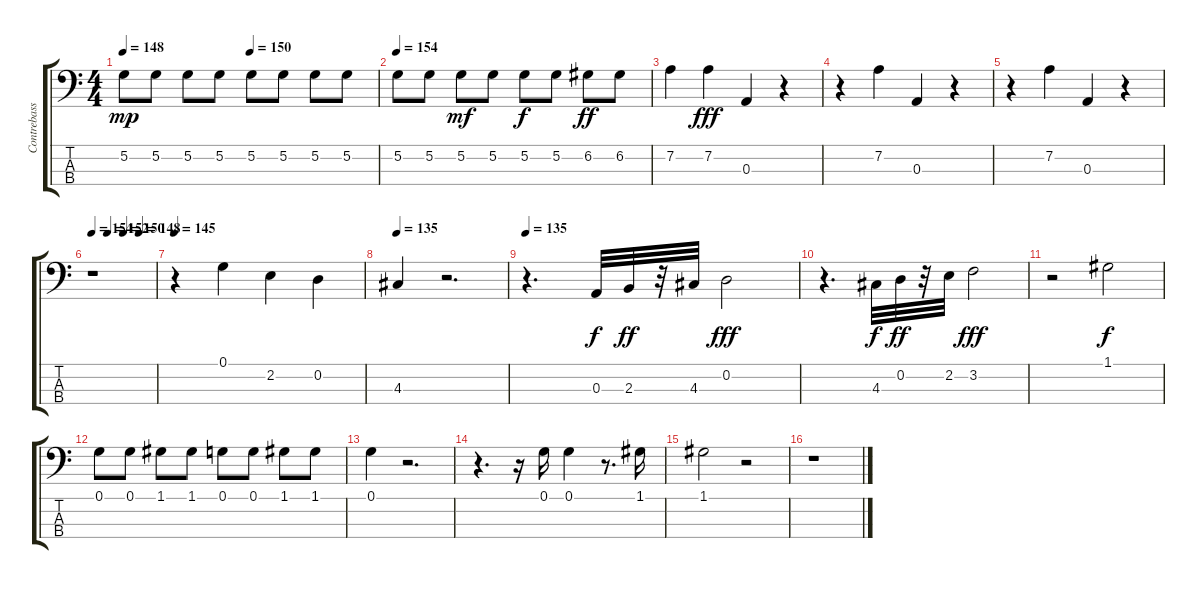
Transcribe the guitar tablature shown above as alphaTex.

\track ("Contrebasse" "Contrebass") {instrument contrabass}
\staff {score tabs}
\tuning (G2 D2 A1 E1) {hide}
\ts (4 4)
\tempo 148
\tempo (150 0.5)
\clef f4
\ks c
5.2.8{dy mp} 5.2.8 5.2.8 5.2.8 5.2.8 5.2.8 5.2.8 5.2.8 |
\tempo 154
5.2.8 5.2.8 5.2.8{dy mf} 5.2.8 5.2.8{dy f} 5.2.8 6.2.8{dy ff} 6.2.8 |
7.2.4 7.2.4{dy fff} 0.3.4 r.4 |
r.4 7.2.4 0.3.4 r.4 |
r.4 7.2.4 0.3.4 r.4 |
\tempo 154
\tempo (152 0.25)
\tempo (150 0.5)
\tempo (148 0.75)
r.1 |
\tempo 145
r.4 0.1.4 2.2.4 0.2.4 |
\tempo 135
4.3.4 r.2{d} |
\tempo 135
r.4{d} 0.3.32{dy f} 2.3.32{dy ff} r.32 4.3.32 0.2.2{dy fff} |
r.4{d} 4.3.32{dy f} 0.2.32{dy ff} r.32 2.2.32 3.2.2{dy fff} |
r.2 1.1.2{dy f} |
0.1.8 0.1.8 1.1.8 1.1.8 0.1.8 0.1.8 1.1.8 1.1.8 |
0.1.4 r.2{d} |
r.4{d} r.16 0.1.16 0.1.4 r.8{d} 1.1.16 |
1.1.2 r.2 |
r.1
